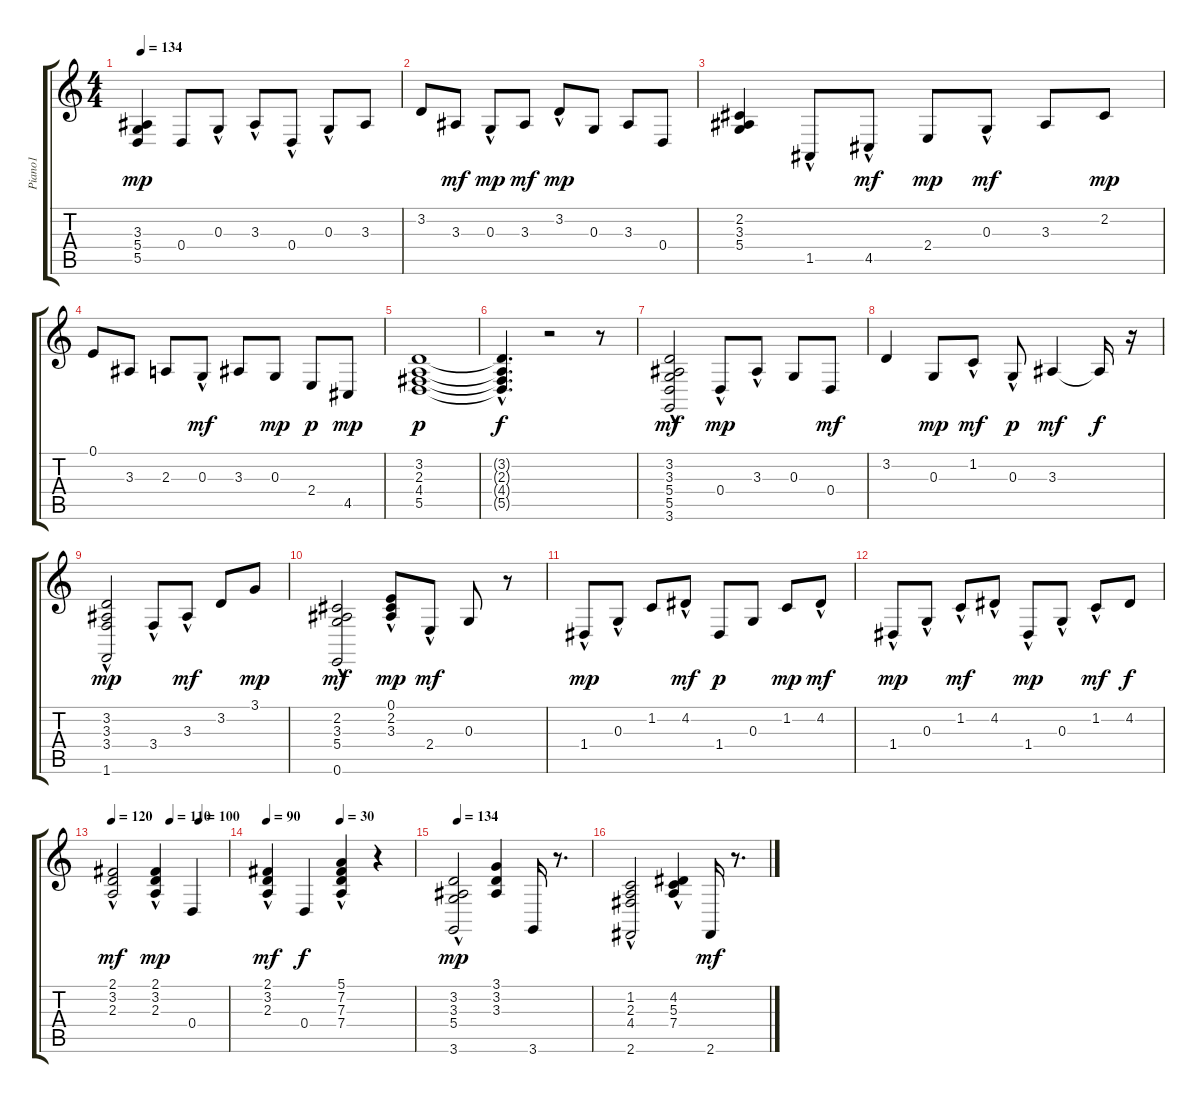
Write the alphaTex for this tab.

\track ("Piano1" "Piano1") {instrument brightacousticpiano}
\staff {score tabs}
\tuning (E4 B3 G3 D3 A2 E2) {hide}
\ts (4 4)
\tempo 134
\clef g2
\ks c
(3.3 5.4 5.5).4{dy mp} 0.4.8 0.3{hac}.8 3.3{hac}.8 0.4{hac}.8 0.3{hac}.8 3.3.8 |
3.2.8 3.3.8{dy mf} 0.3{hac}.8{dy mp} 3.3.8{dy mf} 3.2{hac}.8{dy mp} 0.3.8 3.3.8 0.4.8 |
(2.2 3.3 5.4).4 1.5{hac}.8 4.5{hac}.8{dy mf} 2.4.8{dy mp} 0.3{hac}.8{dy mf} 3.3.8 2.2.8{dy mp} |
0.1.8 3.3.8 2.3.8 0.3{hac}.8{dy mf} 3.3.8 0.3.8{dy mp} 2.4.8{dy p} 4.5.8{dy mp} |
(3.2 2.3 4.4 5.5).1{dy p} |
(3.2{t} 2.3{hac t} 4.4{t} 5.5{t}).4{d dy f} r.2 r.8 |
(3.2{hac} 3.3 5.4 5.5 3.6{hac}).2{dy mf} 0.4{hac}.8{dy mp} 3.3{hac}.8 0.3.8 0.4.8{dy mf} |
3.2.4 0.3.8{dy mp} 1.2{hac}.8{dy mf} 0.3{hac}.8{dy p} 3.3.4{dy mf} 3.3{t}.16{dy f} r.16 |
(3.2 3.3 3.4{hac} 1.6).2{dy mp} 3.4{hac}.8 3.3{hac}.8{dy mf} 3.2.8 3.1.8{dy mp} |
(2.2 3.3 5.4 0.6{hac}).2{dy mf} (0.1{hac} 2.2{hac} 3.3{hac}).8{dy mp} 2.4{hac}.8{dy mf} 0.3.8 r.8 |
1.4{hac}.8{dy mp} 0.3{hac}.8 1.2.8 4.2{hac}.8{dy mf} 1.4.8{dy p} 0.3.8 1.2.8{dy mp} 4.2{hac}.8{dy mf} |
1.4{hac}.8{dy mp} 0.3{hac}.8 1.2{hac}.8{dy mf} 4.2{hac}.8 1.4{hac}.8{dy mp} 0.3{hac}.8 1.2{hac}.8{dy mf} 4.2.8{dy f} |
\tempo 120
\tempo (110 0.5)
\tempo (100 0.75)
(2.1{hac} 3.2{hac} 2.3{hac}).2{dy mf} (2.1{hac} 3.2{hac} 2.3{hac}).4{dy mp} 0.4.4 |
\tempo 90
\tempo (30 0.5)
(2.1{hac} 3.2{hac} 2.3{hac}).4{dy mf} 0.4.4{dy f} (5.1 7.2 7.3{hac} 7.4{hac}).4 r.4 |
\tempo 134
(3.2 3.3 5.4 3.6{hac}).2{dy mp} (3.1 3.2 3.3).4 3.6.16 r.8{d} |
(1.2 2.3 4.4 2.6{hac}).2 (4.2 5.3{hac} 7.4).4 2.6.16{dy mf} r.8{d}
